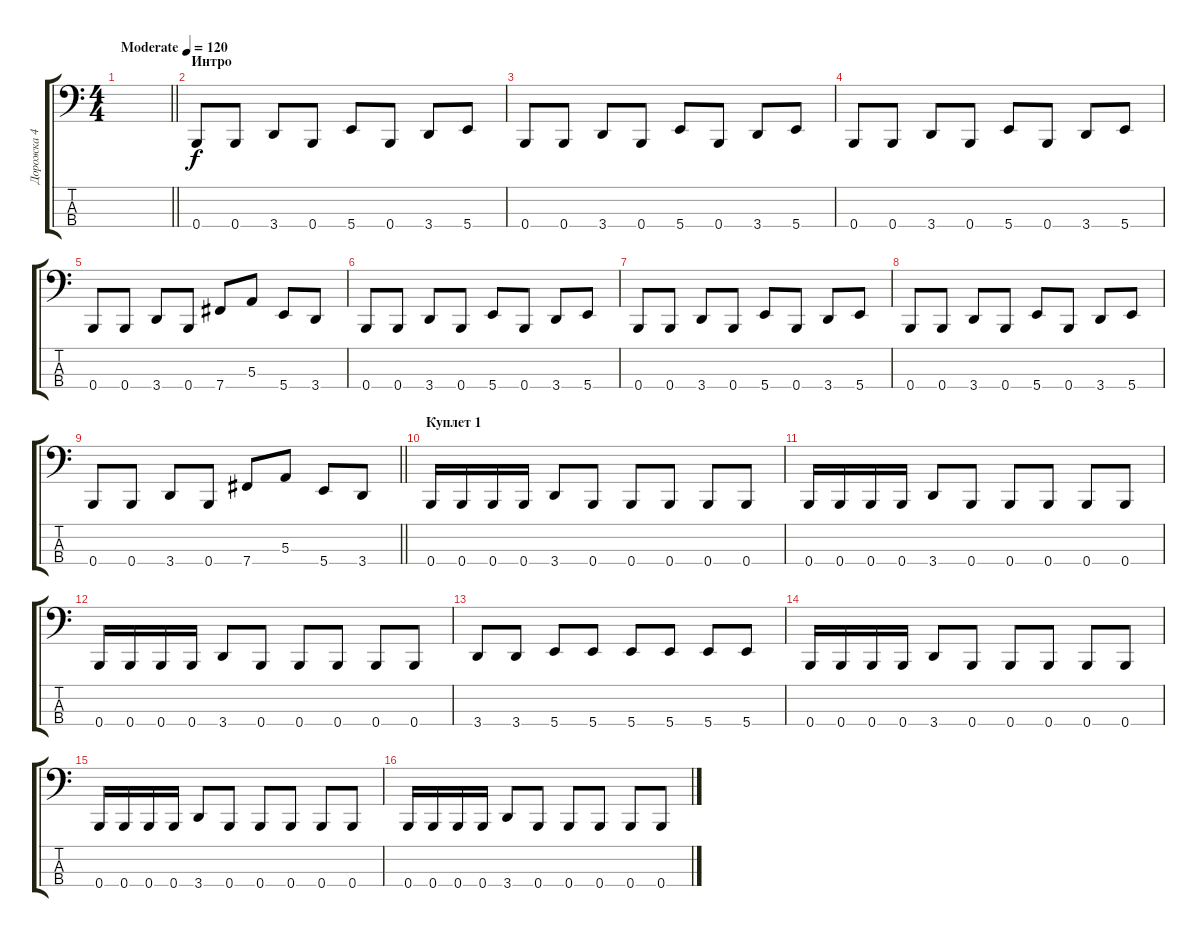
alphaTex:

\track ("Дорожка 4" "Дорожка 4") {instrument slapbass2}
\staff {score tabs}
\tuning (D2 A1 E1 B0) {hide}
\ts (4 4)
\tempo (120 "Moderate")
\tempo 100
\tempo (120 "Moderate")
\clef f4
\barLineRight lightlight
\ks c
|
\section ("" "Интро")
0.4.8 0.4.8 3.4.8 0.4.8 5.4.8 0.4.8 3.4.8 5.4.8 |
0.4.8 0.4.8 3.4.8 0.4.8 5.4.8 0.4.8 3.4.8 5.4.8 |
0.4.8 0.4.8 3.4.8 0.4.8 5.4.8 0.4.8 3.4.8 5.4.8 |
0.4.8 0.4.8 3.4.8 0.4.8 7.4.8 5.3.8 5.4.8 3.4.8 |
0.4.8 0.4.8 3.4.8 0.4.8 5.4.8 0.4.8 3.4.8 5.4.8 |
0.4.8 0.4.8 3.4.8 0.4.8 5.4.8 0.4.8 3.4.8 5.4.8 |
0.4.8 0.4.8 3.4.8 0.4.8 5.4.8 0.4.8 3.4.8 5.4.8 |
\barLineRight lightlight
0.4.8 0.4.8 3.4.8 0.4.8 7.4.8 5.3.8 5.4.8 3.4.8 |
\section ("" "Куплет 1")
0.4.16 0.4.16 0.4.16 0.4.16 3.4.8 0.4.8 0.4.8 0.4.8 0.4.8 0.4.8 |
0.4.16 0.4.16 0.4.16 0.4.16 3.4.8 0.4.8 0.4.8 0.4.8 0.4.8 0.4.8 |
0.4.16 0.4.16 0.4.16 0.4.16 3.4.8 0.4.8 0.4.8 0.4.8 0.4.8 0.4.8 |
3.4.8 3.4.8 5.4.8 5.4.8 5.4.8 5.4.8 5.4.8 5.4.8 |
0.4.16 0.4.16 0.4.16 0.4.16 3.4.8 0.4.8 0.4.8 0.4.8 0.4.8 0.4.8 |
0.4.16 0.4.16 0.4.16 0.4.16 3.4.8 0.4.8 0.4.8 0.4.8 0.4.8 0.4.8 |
0.4.16 0.4.16 0.4.16 0.4.16 3.4.8 0.4.8 0.4.8 0.4.8 0.4.8 0.4.8
